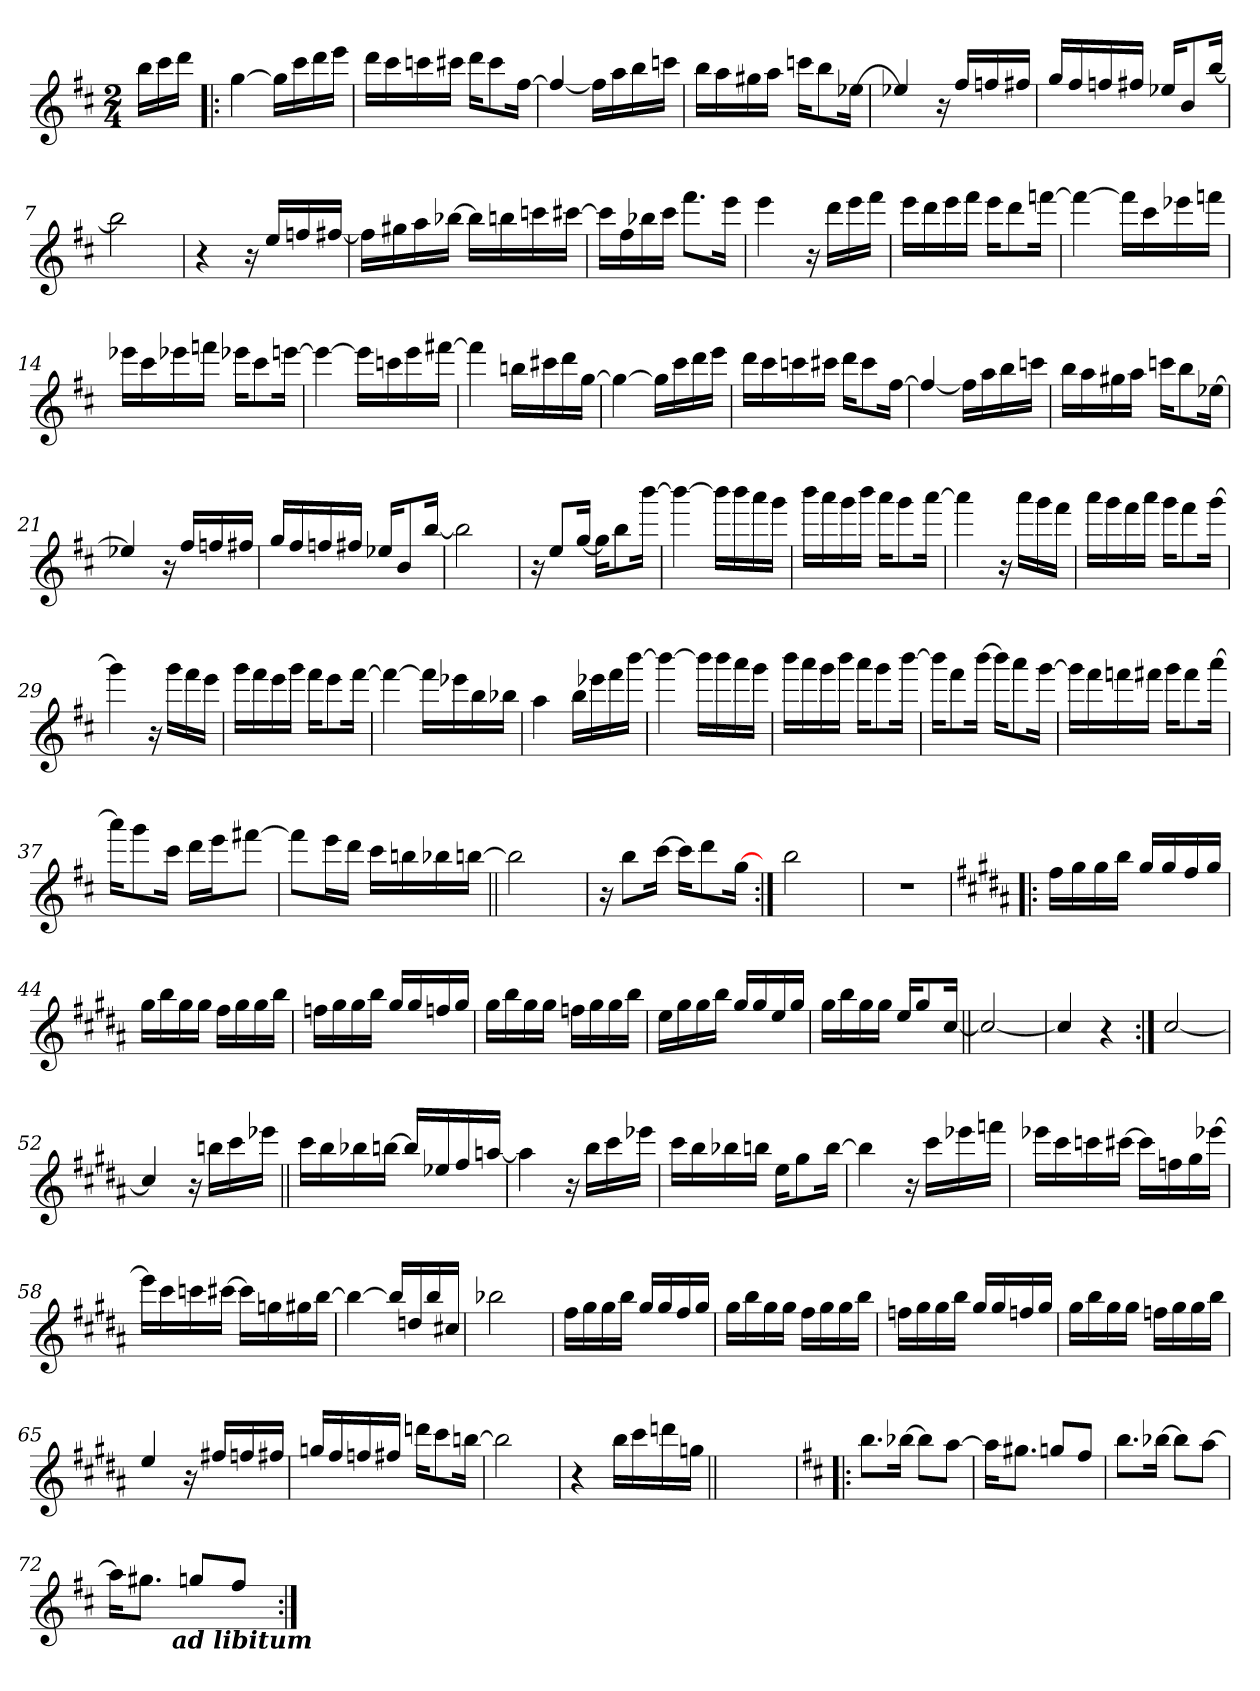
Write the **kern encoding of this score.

**kern
*part1
*staff1
*clefG2
*k[f#c#]
*D:
*M2/4
=
16bb\LL
16ccc#\
16ddd\JJ
=1!|:
[4gg\
16gg\LL]
16ccc#\
16ddd\
16eee\JJ
=2
16ddd\LL
16ccc#\
16cccn\
16ccc#X\JJ
16ddd\KL
8ccc#\
[16ff#\Jk
=3
4ff#/_
16ff#\LL]
16aa\
16bb\
16cccn\JJ
=4
16bb\LL
16aa\
16gg#X\
16aa\JJ
16cccn\KL
8bb\
[16ee-X\Jk
!!LO:LB:g=z
=5
4ee-X/]
16r
16ff#/LL
16ffn/
16ff#X/JJ
=6
16gg/LL
16ff#/
16ffn/
16ff#X/JJ
16ee-X/KL
8b/
[16bb/Jk
=7
2bb\]
=8
4r
16r
16ee/LL
16ffn/
[16ff#X/JJ
=9
16ff#\LL]
16gg#X\
16aa\
[16bb-X\JJ
16bb-\LL]
16bbn\
16cccn\
[16ccc#X\JJ
!!LO:LB:g=z
=10
16ccc#\LL]
16ff#\
16bb-X\
16ccc#\JJ
8.fff#\L
16eee\Jk
=11
4eee\
16r
16ddd\LL
16eee\
16fff#\JJ
=12
16eee\LL
16ddd\
16eee\
16fff#\JJ
16eee\KL
8ddd\
[16fffn\Jk
=13
4fffn\_
16fff\LL]
16ccc#\
16eee-X\
16fffn\JJ
=14
16eee-X\LL
16ccc#\
16eee-X\
16fffn\JJ
16eee-X\KL
8ccc#\
[16eeen\Jk
!!LO:LB:g=z
=15
4eee\_
16eee\LL]
16cccn\
16eee\
[16fff#X\JJ
=16
4fff#\]
16bbn\LL
16ccc#X\
16ddd\
[16gg\JJ
=17
4gg\_
16gg\LL]
16ccc#\
16ddd\
16eee\JJ
=18
16ddd\LL
16ccc#\
16cccn\
16ccc#X\JJ
16ddd\KL
8ccc#\
[16ff#\Jk
=19
4ff#/_
16ff#\LL]
16aa\
16bb\
16cccn\JJ
!!LO:LB:g=z
=20
16bb\LL
16aa\
16gg#X\
16aa\JJ
16cccn\KL
8bb\
[16ee-X\Jk
=21
4ee-X/]
16r
16ff#/LL
16ffn/
16ff#X/JJ
=22
16gg/LL
16ff#/
16ffn/
16ff#X/JJ
16ee-X/KL
8b/
[16bb/Jk
=23
2bb\]
!!LO:LB:g=z
=24
16r
8ee/L
[16gg/Jk
16gg\KL]
8bb\
[16bbb\Jk
=25
4bbb\_
16bbb\LL]
16bbb\
16aaa\
16ggg\JJ
=26
16bbb\LL
16aaa\
16ggg\
16bbb\JJ
16aaa\KL
8ggg\
[16aaa\Jk
=27
4aaa\]
16r
16aaa\LL
16ggg\
16fff#\JJ
=28
16aaa\LL
16ggg\
16fff#\
16aaa\JJ
16ggg\KL
8fff#\
[16ggg\Jk
!!LO:LB:g=z
=29
4ggg\]
16r
16ggg\LL
16fff#\
16eee\JJ
=30
16ggg\LL
16fff#\
16eee\
16ggg\JJ
16fff#\KL
8eee\
[16fff#\Jk
=31
4fff#\_
16fff#\LL]
16eee-X\
16bb\
16bb-X\JJ
=32
4aa\
16bb\LL
16eee-X\
16fff#\
[16bbb\JJ
=33
4bbb\_
16bbb\LL]
16bbb\
16aaa\
16ggg\JJ
!!LO:LB:g=z
=34
16bbb\LL
16aaa\
16ggg\
16bbb\JJ
16aaa\KL
8ggg\
[16bbb\Jk
=35
16bbb\KL]
8fff#\
[16bbb\Jk
16bbb\KL]
8aaa\
[16ggg\Jk
=36
16ggg\LL]
16fff#\
16fffn\
16fff#X\JJ
16ggg\KL
8fff#\
[16aaa\Jk
=37
16aaa\KL]
8ggg\
16ccc#\Jk
16ddd\LL
16eee\J
[8fff#X\J
!!LO:LB:g=z
=38
8fff#\L]
16eee\L
16ddd\JJ
16ccc#\LL
16bbn\
16bb-X\
[16bbn\JJ
=39||
2bb\]
=40
16r
8bb\L
[16ccc#\Jk
16ccc#\KL]
8ddd\
[16gg\Jk
=41:|!
2bb\
=42
2r
!!LO:LB:g=z
=43!|:
*k[f#c#g#d#a#]
*B:
16ff#\LL
16gg#\
16gg#\
16bb\JJ
16gg#/LL
16gg#/
16ff#/
16gg#/JJ
=44
16gg#\LL
16bb\
16gg#\
16gg#\JJ
16ff#\LL
16gg#\
16gg#\
16bb\JJ
=45
16ffn\LL
16gg#\
16gg#\
16bb\JJ
16gg#/LL
16gg#/
16ffn/
16gg#/JJ
=46
16gg#\LL
16bb\
16gg#\
16gg#\JJ
16ffn\LL
16gg#\
16gg#\
16bb\JJ
!!LO:PB:g=z
=47
16ee\LL
16gg#\
16gg#\
16bb\JJ
16gg#/LL
16gg#/
16ee/
16gg#/JJ
=48
16gg#\LL
16bb\
16gg#\
16gg#\JJ
16ee/KL
8gg#/
[16cc#/Jk
=49||
2cc#/_
=50
4cc#/]
4r
=51:|!
[2cc#/
!!LO:LB:g=z
=52
4cc#/]
16r
16bbn\LL
16ccc#\
16eee-X\JJ
=53||
16ccc#\LL
16bb\
16bb-X\
[16bbn\JJ
16bb/LL]
16ee-X/
16ff#/
[16aan/JJ
=54
4aa\]
16r
16bb\LL
16ccc#\
16eee-X\JJ
=55
16ccc#\LL
16bb\
16bb-X\
16bbn\JJ
16ee\KL
8gg#\
[16bb\Jk
=56
4bb\]
16r
16ccc#\LL
16eee-X\
16fffn\JJ
!!LO:LB:g=z
=57
16eee-X\LL
16ccc#\
16cccn\
[16ccc#X\JJ
16ccc#\LL]
16ffn\
16gg#\
[16eee-X\JJ
=58
16eee-\LL]
16ccc#\
16cccn\
[16ccc#X\JJ
16ccc#\LL]
16ggn\
16gg#X\
[16bb\JJ
=59
4bb\_
16bb/LL]
16ddn/
16bb/
16cc#X/JJ
=60
2bb-X\
=61
16ff#\LL
16gg#\
16gg#\
16bb\JJ
16gg#/LL
16gg#/
16ff#/
16gg#/JJ
!!LO:LB:g=z
=62
16gg#\LL
16bb\
16gg#\
16gg#\JJ
16ff#\LL
16gg#\
16gg#\
16bb\JJ
=63
16ffn\LL
16gg#\
16gg#\
16bb\JJ
16gg#/LL
16gg#/
16ffn/
16gg#/JJ
=64
16gg#\LL
16bb\
16gg#\
16gg#\JJ
16ffn\LL
16gg#\
16gg#\
16bb\JJ
=65
4ee/
16r
16ff#X/LL
16ffn/
16ff#X/JJ
!!LO:LB:g=z
=66
16ggn/LL
16ff#/
16ffn/
16ff#X/JJ
16dddn\KL
8ccc#\
[16bbn\Jk
=67
2bb\]
=68
4r
16bb\LL
16ccc#\
16dddn\
16ggn\JJ
=68X681||
2ryy
!!LO:LB:g=z
=69!|:
*k[f#c#]
*D:
8.bb\L
[16bb-X\Jk
8bb-\L]
[8aa\J
=70
16aa\KL]
8.gg#X\J
8ggn/L
8ff#/J
=71
8.bb\L
[16bb-X\Jk
8bb-\L]
[8aa\J
=72
*^
16aa\KL]	8..ryy
8.gg#X\J	.
!	!LO:TX:b:Bi:t=ad libitum
.	4ryy
8ggn/L	.
8ff#/J	.
.	32ryy
*v	*v
=:|!
*-
